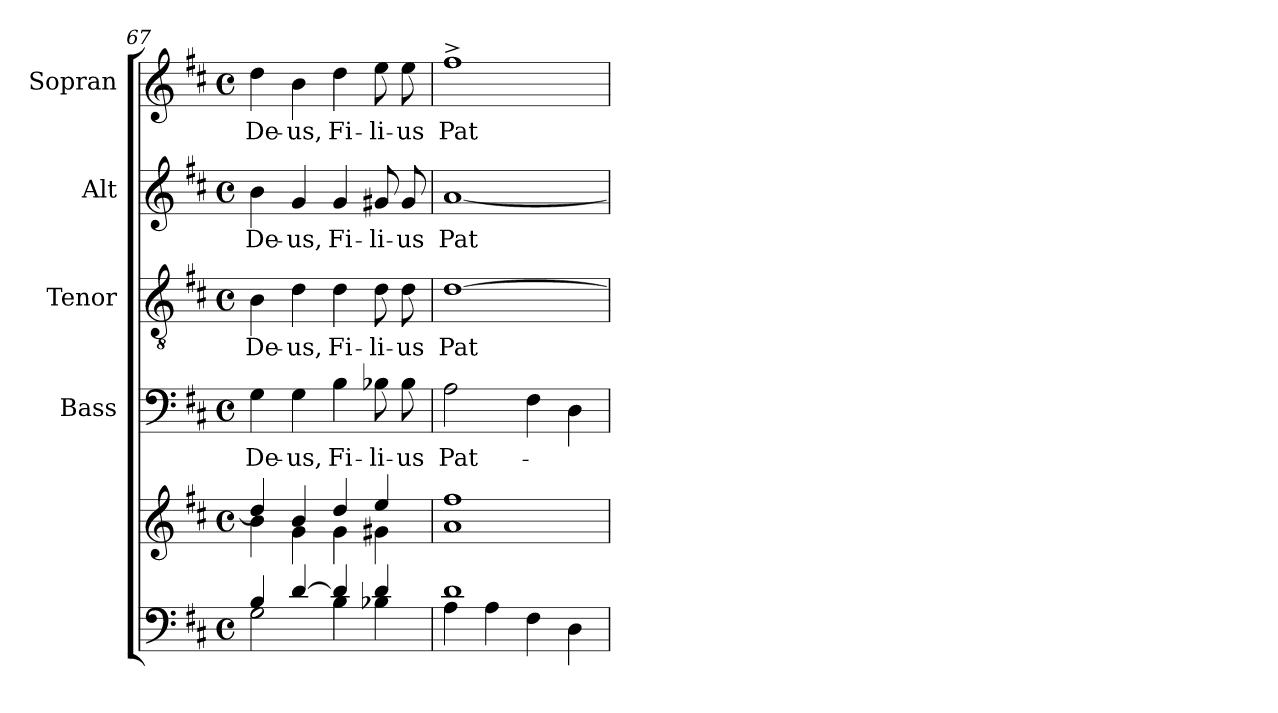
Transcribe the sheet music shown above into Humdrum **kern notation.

**kern	**kern	**kern	**text	**kern	**text	**kern	**text	**kern	**text
*part5	*part5	*part4	*part4	*part3	*part3	*part2	*part2	*part1	*part1
*staff6	*staff5	*staff4	*staff4	*staff3	*staff3	*staff2	*staff2	*staff1	*staff1
*	*	*I"Bass	*	*I"Tenor	*	*I"Alt	*	*I"Sopran	*
*	*	*I'B.	*	*I'T.	*	*I'A.	*	*I'S.	*
*clefF4	*clefG2	*clefF4	*	*clefGv2	*	*clefG2	*	*clefG2	*
*k[f#c#]	*k[f#c#]	*k[f#c#]	*	*k[f#c#]	*	*k[f#c#]	*	*k[f#c#]	*
*D:	*D:	*D:	*	*D:	*	*D:	*	*D:	*
*M4/4	*M4/4	*M4/4	*	*M4/4	*	*M4/4	*	*M4/4	*
*met(c)	*met(c)	*met(c)	*	*met(c)	*	*met(c)	*	*met(c)	*
=67	=67	=67	=67	=67	=67	=67	=67	=67	=67
*^	*^	*	*	*	*	*	*	*	*
!	!	!	!	!	!LO:LY:b	!	!LO:LY:b	!	!LO:LY:b	!	!LO:LY:b
4B/	2G\	4dd/]	4b\	4G\	De-	4B\	De-	4b\	De-	4dd\	De-
!	!	!	!	!	!LO:LY:b	!	!LO:LY:b	!	!LO:LY:b	!	!LO:LY:b
[>4d/	.	4b/	4g\	4G\	-us,	4d\	-us,	4g/	-us,	4b\	-us,
!	!	!	!	!	!LO:LY:b	!	!LO:LY:b	!	!LO:LY:b	!	!LO:LY:b
4d/]	4B\	4dd/	4g\	4B\	Fi-	4d\	Fi-	4g/	Fi-	4dd\	Fi-
!	!	!	!	!	!LO:LY:b	!	!LO:LY:b	!	!LO:LY:b	!	!LO:LY:b
4d/	4B-X\	4ee/	4g#X\	8B-X\	-li-	8d\	-li-	8g#X/	-li-	8ee\	-li-
!	!	!	!	!	!LO:LY:b	!	!LO:LY:b	!	!LO:LY:b	!	!LO:LY:b
.	.	.	.	8B-\	-us	8d\	-us	8g#/	-us	8ee\	-us
!!LO:LB:g=z
=68	=68	=68	=68	=68	=68	=68	=68	=68	=68	=68	=68
!	!	!	!	!	!LO:LY:b	!	!LO:LY:b	!	!LO:LY:b	!	!LO:LY:b
1d	4A\	1ff#	1a	2A\	Pat-	[1d	Pat-	[>1a	Pat-	1ff#^>	Pat-
.	4A\	.	.	.	.	.	.	.	.	.	.
.	4F#\	.	.	4F#\	.	.	.	.	.	.	.
.	4D\	.	.	4D\	.	.	.	.	.	.	.
*v	*v	*	*	*	*	*	*	*	*	*	*
*	*v	*v	*	*	*	*	*	*	*	*
=	=	=	=	=	=	=	=	=	=
*-	*-	*-	*-	*-	*-	*-	*-	*-	*-
